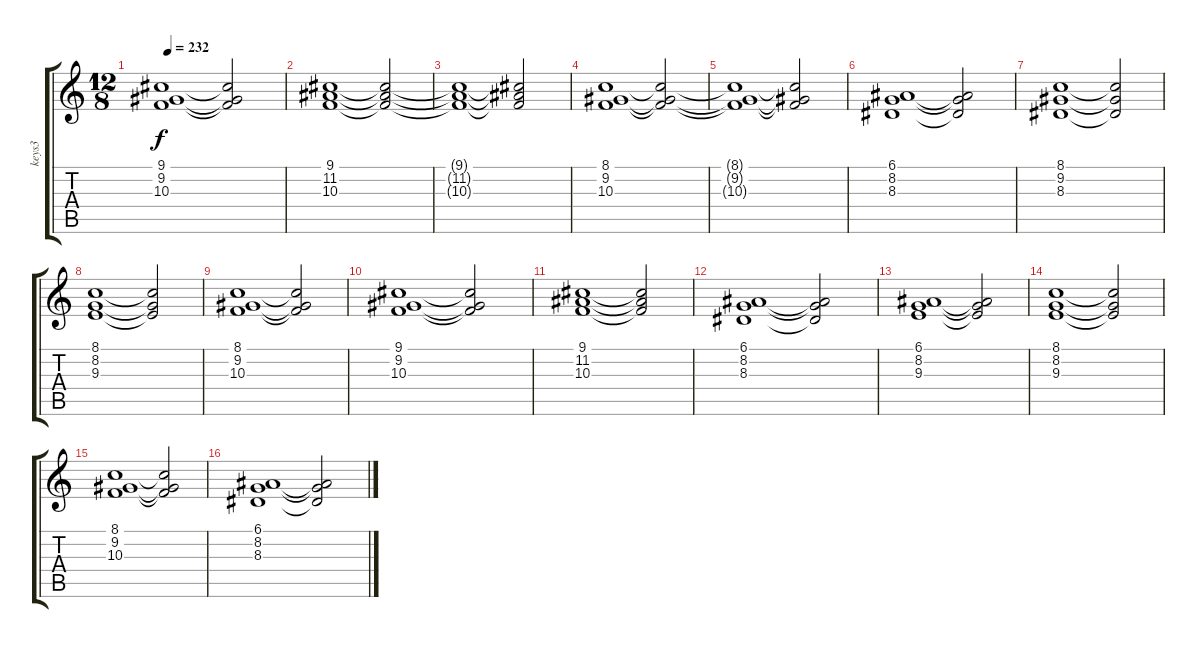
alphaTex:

\track ("keys3" "keys3") {instrument drawbarorgan}
\staff {score tabs}
\tuning (E4 B3 G3 D3 A2 E2) {hide}
\ts (12 8)
\tempo 232
\clef g2
\ks c
(9.1{t} 9.2{t} 10.3{t}).1{dy f} (9.1{t} 9.2{t} 10.3{t}).2 |
(9.1 11.2 10.3).1 (9.1{t} 11.2{t} 10.3{t}).2 |
(9.1{t} 11.2{t} 10.3{t}).1 (9.1{t} 11.2{t} 10.3{t}).2 |
(8.1 9.2 10.3).1 (8.1{t} 9.2{t} 10.3{t}).2 |
(8.1{t} 9.2{t} 10.3{t}).1 (8.1{t} 9.2{t} 10.3{t}).2 |
(6.1 8.2 8.3).1 (6.1{t} 8.2{t} 8.3{t}).2 |
(8.1 9.2 8.3).1 (8.1{t} 9.2{t} 8.3{t}).2 |
(8.1 8.2 9.3).1 (8.1{t} 8.2{t} 9.3{t}).2 |
(8.1 9.2 10.3).1 (8.1{t} 9.2{t} 10.3{t}).2 |
(9.1 9.2 10.3).1 (9.1{t} 9.2{t} 10.3{t}).2 |
(9.1 11.2 10.3).1 (9.1{t} 11.2{t} 10.3{t}).2 |
(6.1 8.2 8.3).1 (6.1{t} 8.2{t} 8.3{t}).2 |
(6.1 8.2 9.3).1 (6.1{t} 8.2{t} 9.3{t}).2 |
(8.1 8.2 9.3).1 (8.1{t} 8.2{t} 9.3{t}).2 |
(8.1 9.2 10.3).1 (8.1{t} 9.2{t} 10.3{t}).2 |
(6.1 8.2 8.3).1 (6.1{t} 8.2{t} 8.3{t}).2
